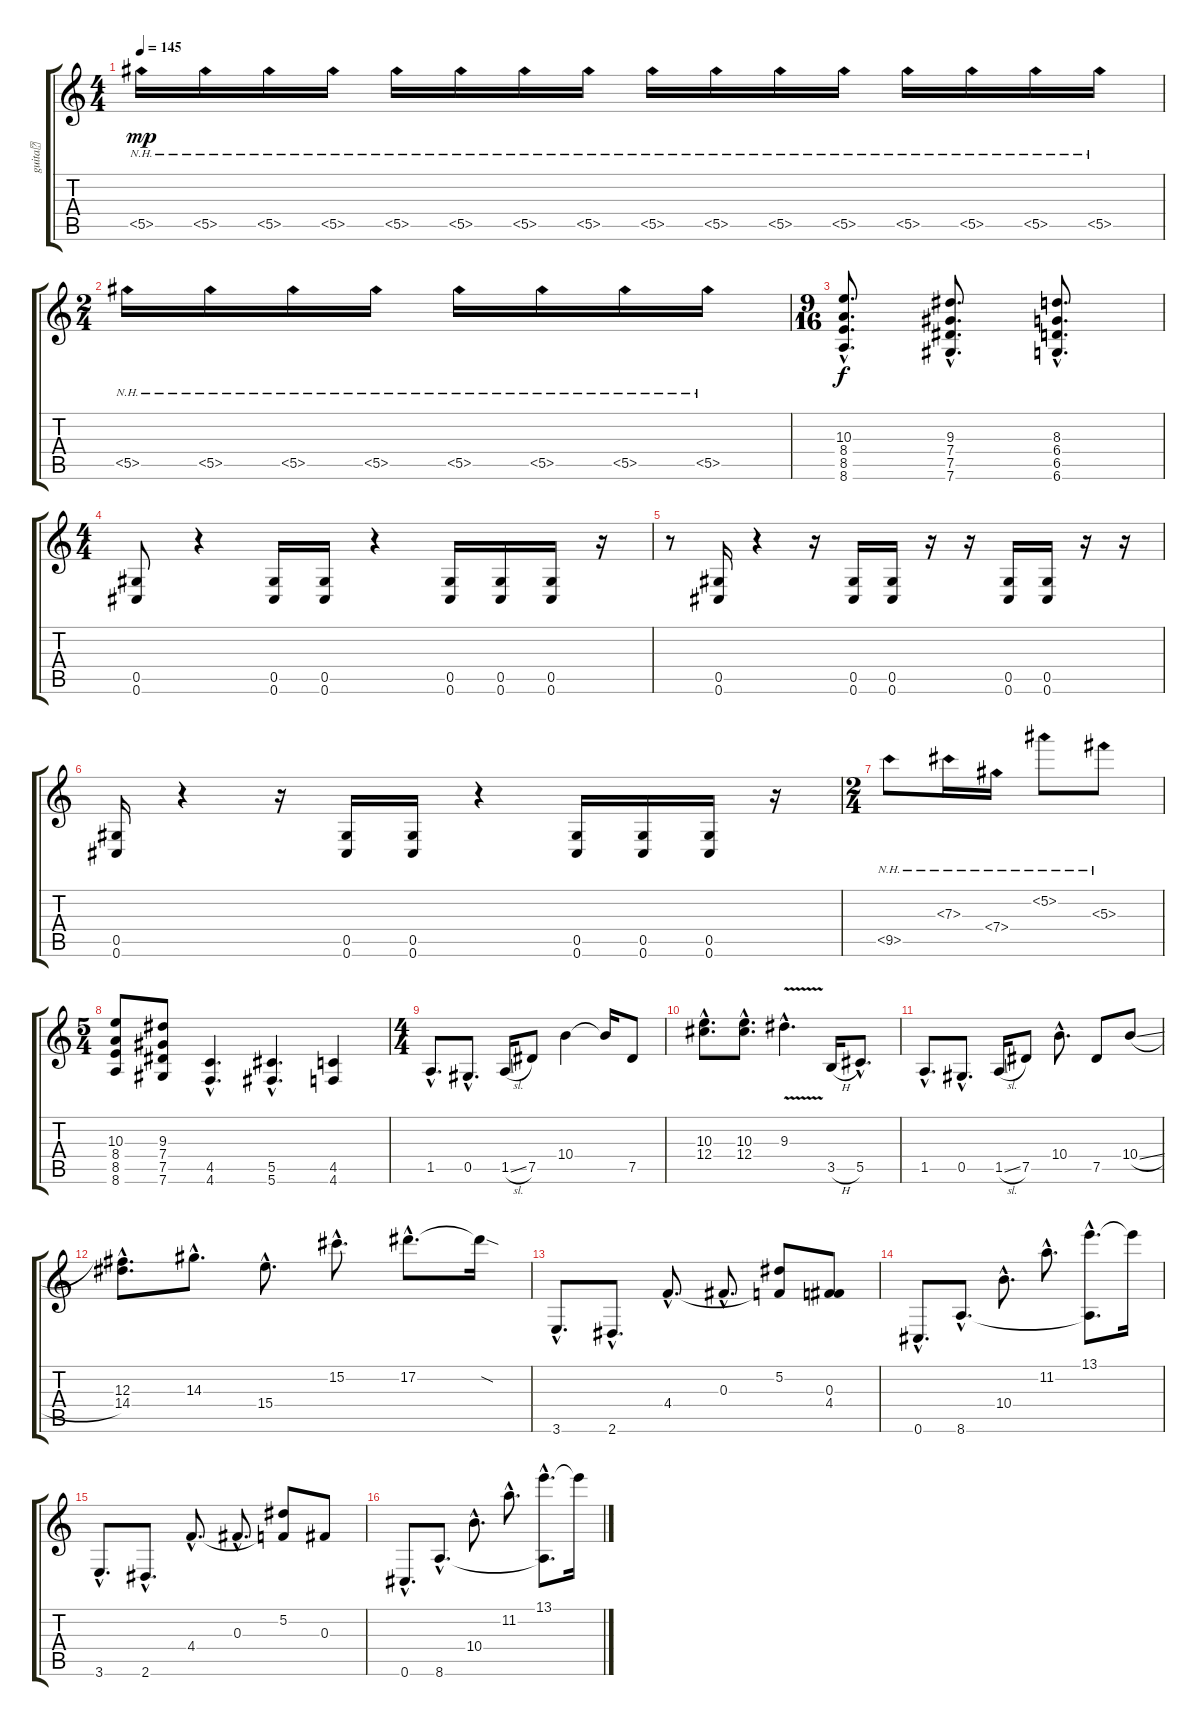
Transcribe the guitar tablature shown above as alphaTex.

\track ("guita\u0004\u0000" "guita\u0004\u0000") {instrument distortionguitar}
\staff {score tabs}
\tuning (Eb4 Bb3 Gb3 Db3 Ab2 Db2) {hide}
\ts (4 4)
\tempo 145
\clef g2
\ks c
5.5{nh}.16{dy mp} 5.5{nh}.16 5.5{nh}.16 5.5{nh}.16 5.5{nh}.16 5.5{nh}.16 5.5{nh}.16 5.5{nh}.16 5.5{nh}.16 5.5{nh}.16 5.5{nh}.16 5.5{nh}.16 5.5{nh}.16 5.5{nh}.16 5.5{nh}.16 5.5{nh}.16 |
\ts (2 4)
5.5{nh}.16 5.5{nh}.16 5.5{nh}.16 5.5{nh}.16 5.5{nh}.16 5.5{nh}.16 5.5{nh}.16 5.5{nh}.16 |
\ts (9 16)
(10.3{hac} 8.4{hac} 8.5{hac} 8.6{hac}).8{d dy f} (9.3{hac} 7.4{hac} 7.5{hac} 7.6{hac}).8{d} (8.3{hac} 6.4{hac} 6.5{hac} 6.6{hac}).8{d} |
\ts (4 4)
(0.5 0.6).8 r.4 (0.5 0.6).16 (0.5 0.6).16 r.4 (0.5 0.6).16 (0.5 0.6).16 (0.5 0.6).16 r.16 |
r.8 (0.5 0.6).16 r.4 r.16 (0.5 0.6).16 (0.5 0.6).16 r.16 r.16 (0.5 0.6).16 (0.5 0.6).16 r.16 r.16 |
(0.5 0.6).16 r.4 r.16 (0.5 0.6).16 (0.5 0.6).16 r.4 (0.5 0.6).16 (0.5 0.6).16 (0.5 0.6).16 r.16 |
\ts (2 4)
9.5{nh}.8 7.3{nh}.16 7.4{nh}.16 5.2{nh}.8 5.3{nh}.8 |
\ts (5 4)
(10.3 8.4 8.5 8.6).8 (9.3 7.4 7.5 7.6).8 (4.5{hac} 4.6{hac}).4{d} (5.5{hac} 5.6{hac}).4{d} (4.5 4.6).4 |
\ts (4 4)
1.5{hac}.8{d} 0.5{hac}.8{d} 1.5{sl}.16 7.5.8 10.4.4 10.4{t}.16 7.5.8 |
(10.3{hac} 12.4{hac}).8{d} (10.3{hac} 12.4{hac}).8{d} 9.3{v hac}.4{d} 3.5{h}.16 5.5{hac}.8{d} |
1.5{hac}.8{d} 0.5{hac}.8{d} 1.5{sl}.16 7.5.8 10.4{hac}.8{d} 7.5.8 10.4{sl}.8 |
(12.3{hac} 14.4{hac}).8{d} 14.3{hac}.8{d} 15.4{hac}.8{d} 15.2{hac}.8{d} 17.2{hac}.8{d} 17.2{sod t}.16 |
3.6{hac}.8{d} 2.6{hac}.8{d} 4.4{hac}.8{d} 0.3{hac}.8{d} (5.2 4.4{t}).8 (0.3 4.4).8 |
0.6{hac}.8{d} 8.6{hac}.8{d} 10.4{hac}.8{d} 11.2{hac}.8{d} (13.1{hac} 8.6{hac t}).8{d} 13.1{t}.16 |
3.6{hac}.8{d} 2.6{hac}.8{d} 4.4{hac}.8{d} 0.3{hac}.8{d} (5.2 4.4{t}).8 0.3.8 |
0.6{hac}.8{d} 8.6{hac}.8{d} 10.4{hac}.8{d} 11.2{hac}.8{d} (13.1{hac} 8.6{hac t}).8{d} 13.1{t}.16
